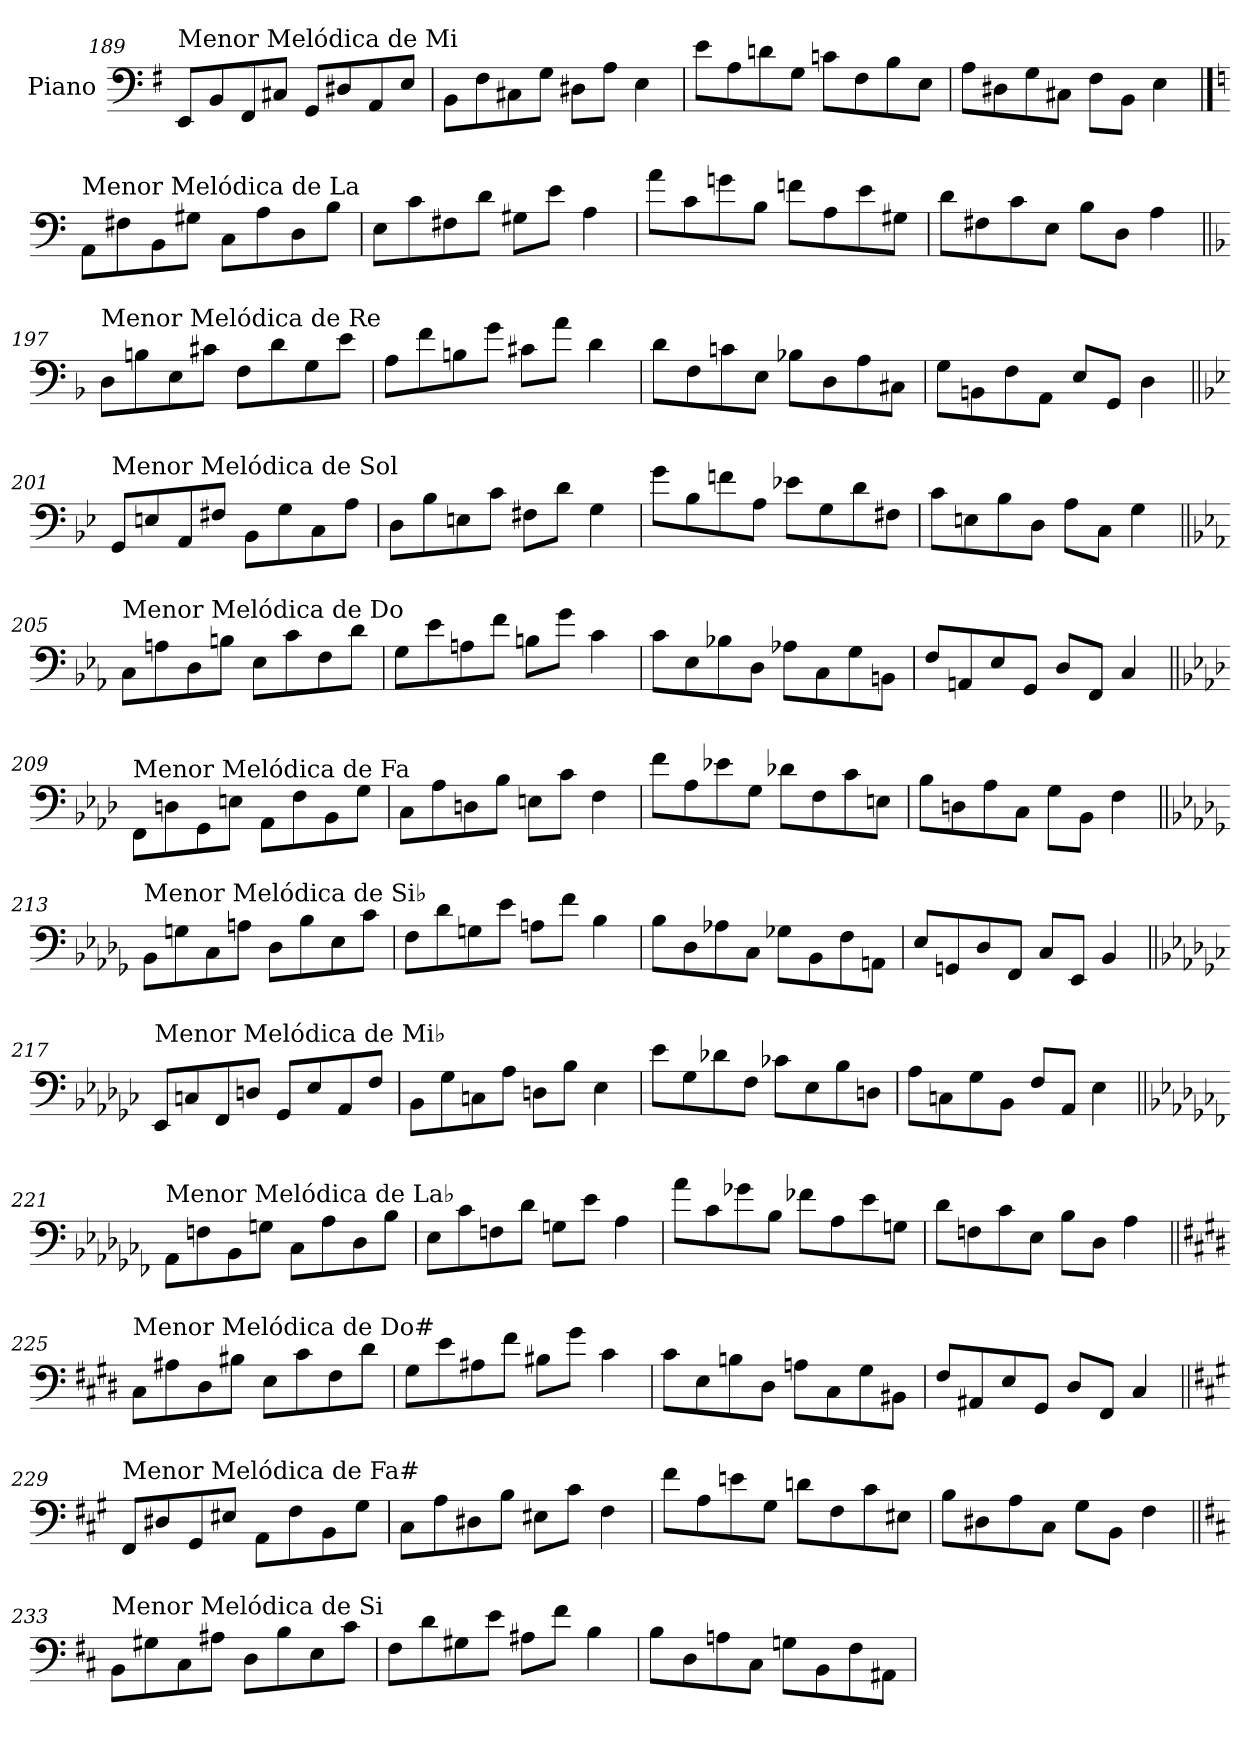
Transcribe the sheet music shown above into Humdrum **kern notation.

**kern
*part1
*staff1
*I"Piano
*I'Pno.
!!LO:LB:g=z
*clefF4
*k[f#]
=189
!LO:TX:a:t=Menor Melódica de Mi
8EE/L
8BB/
8FF#/
8C#X/J
8GG/L
8D#X/
8AA/
8E/J
=190
8BB\L
8F#\
8C#X\
8G\J
8D#X\L
8A\J
4E\
=191
8e\L
8A\
8dn\
8G\J
8cn\L
8F#\
8B\
8E\J
=192
8A\L
8D#X\
8G\
8C#X\J
8F#\L
8BB\J
4E\
!!LO:PB:g=z
==193
*k[]
!LO:TX:a:t=Menor Melódica de La
8AA\L
8F#X\
8BB\
8G#X\J
8C\L
8A\
8D\
8B\J
=194
8E\L
8c\
8F#X\
8d\J
8G#X\L
8e\J
4A\
=195
8a\L
8c\
8gn\
8B\J
8fn\L
8A\
8e\
8G#X\J
=196
8d\L
8F#X\
8c\
8E\J
8B\L
8D\J
4A\
!!LO:LB:g=z
=197||
*k[b-]
!LO:TX:a:t=Menor Melódica de Re
8D\L
8Bn\
8E\
8c#X\J
8F\L
8d\
8G\
8e\J
=198
8A\L
8f\
8Bn\
8g\J
8c#X\L
8a\J
4d\
=199
8d\L
8F\
8cn\
8E\J
8B-X\L
8D\
8A\
8C#X\J
=200
8G\L
8BBn\
8F\
8AA\J
8E/L
8GG/J
4D\
!!LO:LB:g=z
=201||
*k[b-e-]
!LO:TX:a:t=Menor Melódica de Sol
8GG/L
8En/
8AA/
8F#X/J
8BB-\L
8G\
8C\
8A\J
=202
8D\L
8B-\
8En\
8c\J
8F#X\L
8d\J
4G\
=203
8g\L
8B-\
8fn\
8A\J
8e-X\L
8G\
8d\
8F#X\J
=204
8c\L
8En\
8B-\
8D\J
8A\L
8C\J
4G\
!!LO:LB:g=z
=205||
*k[b-e-a-]
!LO:TX:a:t=Menor Melódica de Do
8C\L
8An\
8D\
8Bn\J
8E-\L
8c\
8F\
8d\J
=206
8G\L
8e-\
8An\
8f\J
8Bn\L
8g\J
4c\
=207
8c\L
8E-\
8B-X\
8D\J
8A-X\L
8C\
8G\
8BBn\J
=208
8F/L
8AAn/
8E-/
8GG/J
8D/L
8FF/J
4C/
!!LO:LB:g=z
=209||
*k[b-e-a-d-]
!LO:TX:a:t=Menor Melódica de Fa
8FF\L
8Dn\
8GG\
8En\J
8AA-\L
8F\
8BB-\
8G\J
=210
8C\L
8A-\
8Dn\
8B-\J
8En\L
8c\J
4F\
=211
8f\L
8A-\
8e-X\
8G\J
8d-X\L
8F\
8c\
8En\J
=212
8B-\L
8Dn\
8A-\
8C\J
8G\L
8BB-\J
4F\
!!LO:LB:g=z
=213||
*k[b-e-a-d-g-]
!LO:TX:a:t=Menor Melódica de Si♭
8BB-\L
8Gn\
8C\
8An\J
8D-\L
8B-\
8E-\
8c\J
=214
8F\L
8d-\
8Gn\
8e-\J
8An\L
8f\J
4B-\
=215
8B-\L
8D-\
8A-X\
8C\J
8G-X\L
8BB-\
8F\
8AAn\J
=216
8E-/L
8GGn/
8D-/
8FF/J
8C/L
8EE-/J
4BB-/
!!LO:PB:g=z
=217||
*k[b-e-a-d-g-c-]
!LO:TX:a:t=Menor Melódica de Mi♭
8EE-/L
8Cn/
8FF/
8Dn/J
8GG-/L
8E-/
8AA-/
8F/J
=218
8BB-\L
8G-\
8Cn\
8A-\J
8Dn\L
8B-\J
4E-\
=219
8e-\L
8G-\
8d-X\
8F\J
8c-X\L
8E-\
8B-\
8Dn\J
=220
8A-\L
8Cn\
8G-\
8BB-\J
8F/L
8AA-/J
4E-\
!!LO:LB:g=z
=221||
*k[b-e-a-d-g-c-f-]
!LO:TX:a:t=Menor Melódica de La♭
8AA-\L
8Fn\
8BB-\
8Gn\J
8C-\L
8A-\
8D-\
8B-\J
=222
8E-\L
8c-\
8Fn\
8d-\J
8Gn\L
8e-\J
4A-\
=223
8a-\L
8c-\
8g-X\
8B-\J
8f-X\L
8A-\
8e-\
8Gn\J
=224
8d-\L
8Fn\
8c-\
8E-\J
8B-\L
8D-\J
4A-\
!!LO:LB:g=z
=225||
*k[f#c#g#d#]
!LO:TX:a:t=Menor Melódica de Do#
8C#\L
8A#X\
8D#\
8B#X\J
8E\L
8c#\
8F#\
8d#\J
=226
8G#\L
8e\
8A#X\
8f#\J
8B#X\L
8g#\J
4c#\
=227
8c#\L
8E\
8Bn\
8D#\J
8An\L
8C#\
8G#\
8BB#X\J
=228
8F#/L
8AA#X/
8E/
8GG#/J
8D#/L
8FF#/J
4C#/
!!LO:LB:g=z
=229||
*k[f#c#g#]
!LO:TX:a:t=Menor Melódica de Fa#
8FF#/L
8D#X/
8GG#/
8E#X/J
8AA\L
8F#\
8BB\
8G#\J
=230
8C#\L
8A\
8D#X\
8B\J
8E#X\L
8c#\J
4F#\
=231
8f#\L
8A\
8en\
8G#\J
8dn\L
8F#\
8c#\
8E#X\J
=232
8B\L
8D#X\
8A\
8C#\J
8G#\L
8BB\J
4F#\
!!LO:LB:g=z
=233||
*k[f#c#]
!LO:TX:a:t=Menor Melódica de Si
8BB\L
8G#X\
8C#\
8A#X\J
8D\L
8B\
8E\
8c#\J
=234
8F#\L
8d\
8G#X\
8e\J
8A#X\L
8f#\J
4B\
=235
8B\L
8D\
8An\
8C#\J
8Gn\L
8BB\
8F#\
8AA#X\J
=
*-
